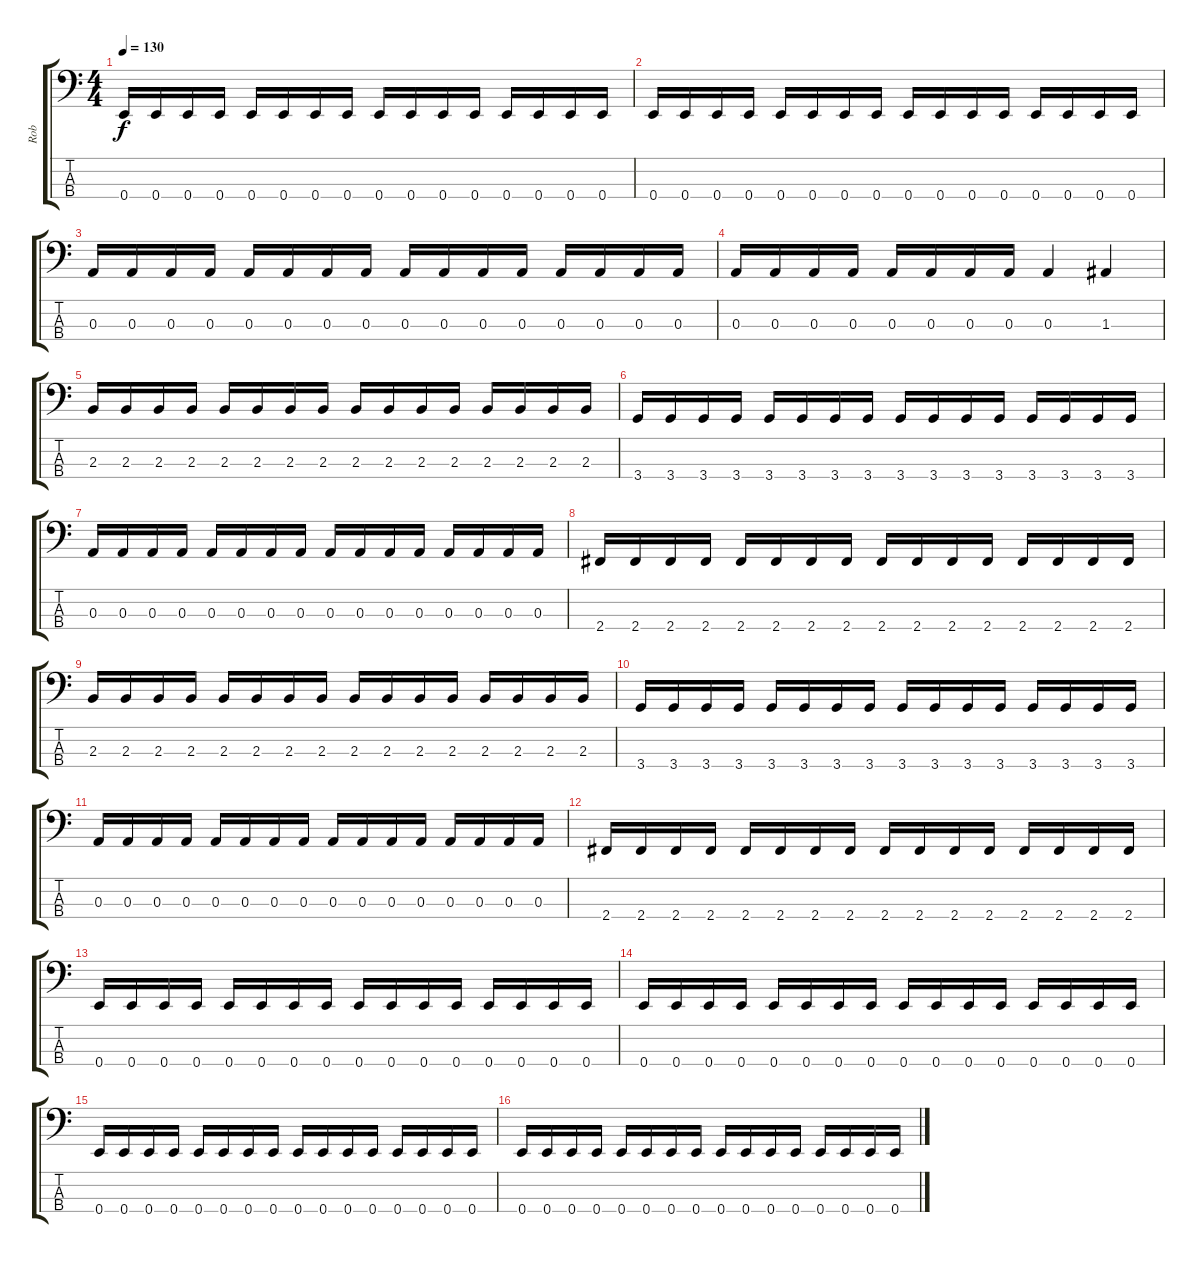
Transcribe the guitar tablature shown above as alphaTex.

\track ("Rob" "Rob") {instrument electricbassfinger}
\staff {score tabs}
\tuning (G2 D2 A1 E1) {hide}
\ts (4 4)
\tempo 130
\clef f4
\ks c
0.4.16{dy f} 0.4.16 0.4.16 0.4.16 0.4.16 0.4.16 0.4.16 0.4.16 0.4.16 0.4.16 0.4.16 0.4.16 0.4.16 0.4.16 0.4.16 0.4.16 |
0.4.16 0.4.16 0.4.16 0.4.16 0.4.16 0.4.16 0.4.16 0.4.16 0.4.16 0.4.16 0.4.16 0.4.16 0.4.16 0.4.16 0.4.16 0.4.16 |
0.3.16 0.3.16 0.3.16 0.3.16 0.3.16 0.3.16 0.3.16 0.3.16 0.3.16 0.3.16 0.3.16 0.3.16 0.3.16 0.3.16 0.3.16 0.3.16 |
0.3.16 0.3.16 0.3.16 0.3.16 0.3.16 0.3.16 0.3.16 0.3.16 0.3.4 1.3.4 |
2.3.16 2.3.16 2.3.16 2.3.16 2.3.16 2.3.16 2.3.16 2.3.16 2.3.16 2.3.16 2.3.16 2.3.16 2.3.16 2.3.16 2.3.16 2.3.16 |
3.4.16 3.4.16 3.4.16 3.4.16 3.4.16 3.4.16 3.4.16 3.4.16 3.4.16 3.4.16 3.4.16 3.4.16 3.4.16 3.4.16 3.4.16 3.4.16 |
0.3.16 0.3.16 0.3.16 0.3.16 0.3.16 0.3.16 0.3.16 0.3.16 0.3.16 0.3.16 0.3.16 0.3.16 0.3.16 0.3.16 0.3.16 0.3.16 |
2.4.16 2.4.16 2.4.16 2.4.16 2.4.16 2.4.16 2.4.16 2.4.16 2.4.16 2.4.16 2.4.16 2.4.16 2.4.16 2.4.16 2.4.16 2.4.16 |
2.3.16 2.3.16 2.3.16 2.3.16 2.3.16 2.3.16 2.3.16 2.3.16 2.3.16 2.3.16 2.3.16 2.3.16 2.3.16 2.3.16 2.3.16 2.3.16 |
3.4.16 3.4.16 3.4.16 3.4.16 3.4.16 3.4.16 3.4.16 3.4.16 3.4.16 3.4.16 3.4.16 3.4.16 3.4.16 3.4.16 3.4.16 3.4.16 |
0.3.16 0.3.16 0.3.16 0.3.16 0.3.16 0.3.16 0.3.16 0.3.16 0.3.16 0.3.16 0.3.16 0.3.16 0.3.16 0.3.16 0.3.16 0.3.16 |
2.4.16 2.4.16 2.4.16 2.4.16 2.4.16 2.4.16 2.4.16 2.4.16 2.4.16 2.4.16 2.4.16 2.4.16 2.4.16 2.4.16 2.4.16 2.4.16 |
0.4.16 0.4.16 0.4.16 0.4.16 0.4.16 0.4.16 0.4.16 0.4.16 0.4.16 0.4.16 0.4.16 0.4.16 0.4.16 0.4.16 0.4.16 0.4.16 |
0.4.16 0.4.16 0.4.16 0.4.16 0.4.16 0.4.16 0.4.16 0.4.16 0.4.16 0.4.16 0.4.16 0.4.16 0.4.16 0.4.16 0.4.16 0.4.16 |
0.4.16 0.4.16 0.4.16 0.4.16 0.4.16 0.4.16 0.4.16 0.4.16 0.4.16 0.4.16 0.4.16 0.4.16 0.4.16 0.4.16 0.4.16 0.4.16 |
0.4.16 0.4.16 0.4.16 0.4.16 0.4.16 0.4.16 0.4.16 0.4.16 0.4.16 0.4.16 0.4.16 0.4.16 0.4.16 0.4.16 0.4.16 0.4.16
